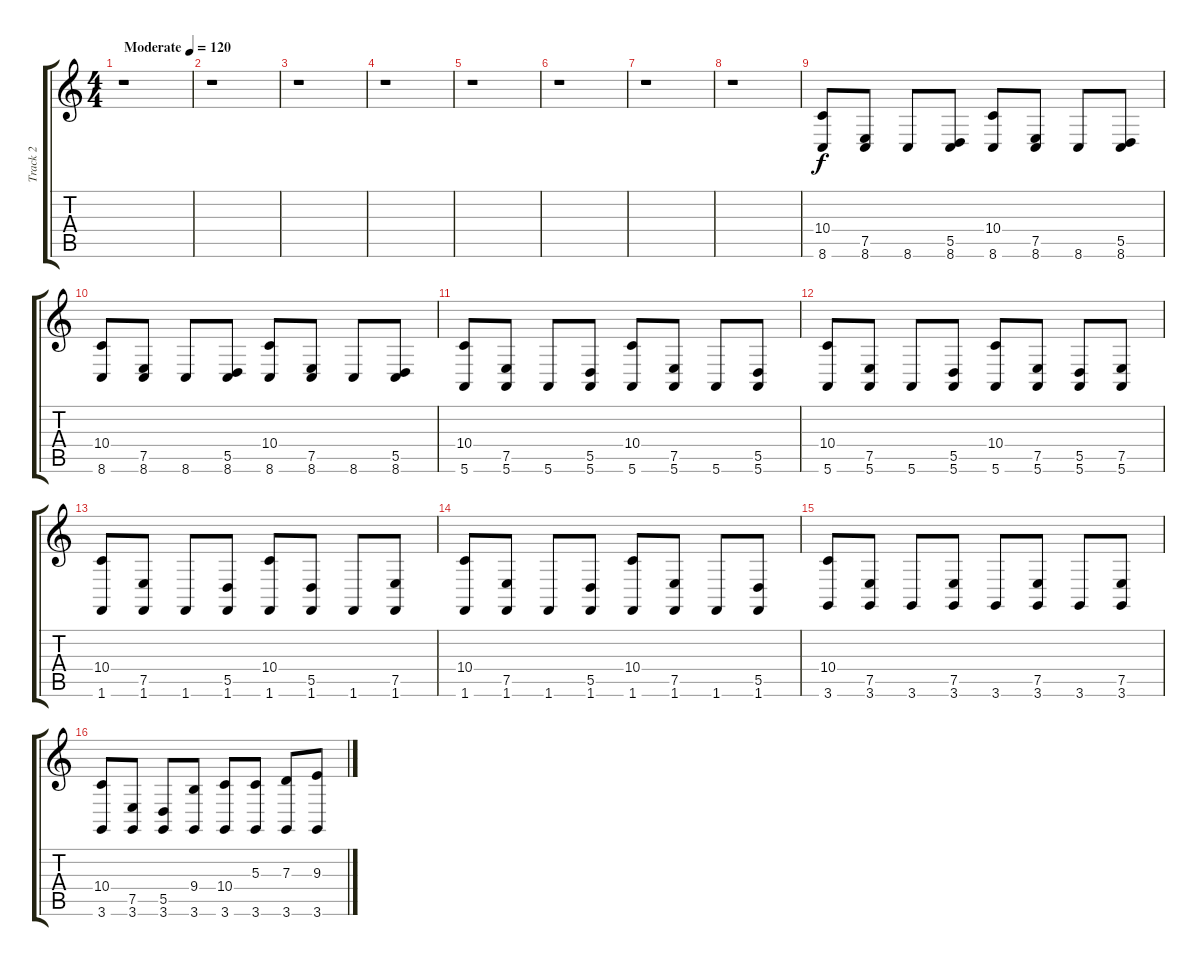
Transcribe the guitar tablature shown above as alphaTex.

\track ("Track 2" "Track 2") {instrument acousticgrandpiano}
\staff {score tabs}
\tuning (E4 B3 G3 D3 A2 E2) {hide}
\ts (4 4)
\tempo (120 "Moderate")
\clef g2
\ks c
r.1{dy f instrument acousticgrandpiano} |
r.1 |
r.1 |
r.1 |
r.1 |
r.1 |
r.1 |
r.1 |
(10.4 8.6).8 (7.5 8.6).8 8.6.8 (5.5 8.6).8 (10.4 8.6).8 (7.5 8.6).8 8.6.8 (5.5 8.6).8 |
(10.4 8.6).8 (7.5 8.6).8 8.6.8 (5.5 8.6).8 (10.4 8.6).8 (7.5 8.6).8 8.6.8 (5.5 8.6).8 |
(10.4 5.6).8 (7.5 5.6).8 5.6.8 (5.5 5.6).8 (10.4 5.6).8 (7.5 5.6).8 5.6.8 (5.5 5.6).8 |
(10.4 5.6).8 (7.5 5.6).8 5.6.8 (5.5 5.6).8 (10.4 5.6).8 (7.5 5.6).8 (5.5 5.6).8 (7.5 5.6).8 |
(10.4 1.6).8 (7.5 1.6).8 1.6.8 (5.5 1.6).8 (10.4 1.6).8 (5.5 1.6).8 1.6.8 (7.5 1.6).8 |
(10.4 1.6).8 (7.5 1.6).8 1.6.8 (5.5 1.6).8 (10.4 1.6).8 (7.5 1.6).8 1.6.8 (5.5 1.6).8 |
(10.4 3.6).8 (7.5 3.6).8 3.6.8 (7.5 3.6).8 3.6.8 (7.5 3.6).8 3.6.8 (7.5 3.6).8 |
(10.4 3.6).8 (7.5 3.6).8 (5.5 3.6).8 (9.4 3.6).8 (10.4 3.6).8 (5.3 3.6).8 (7.3 3.6).8 (9.3 3.6).8
